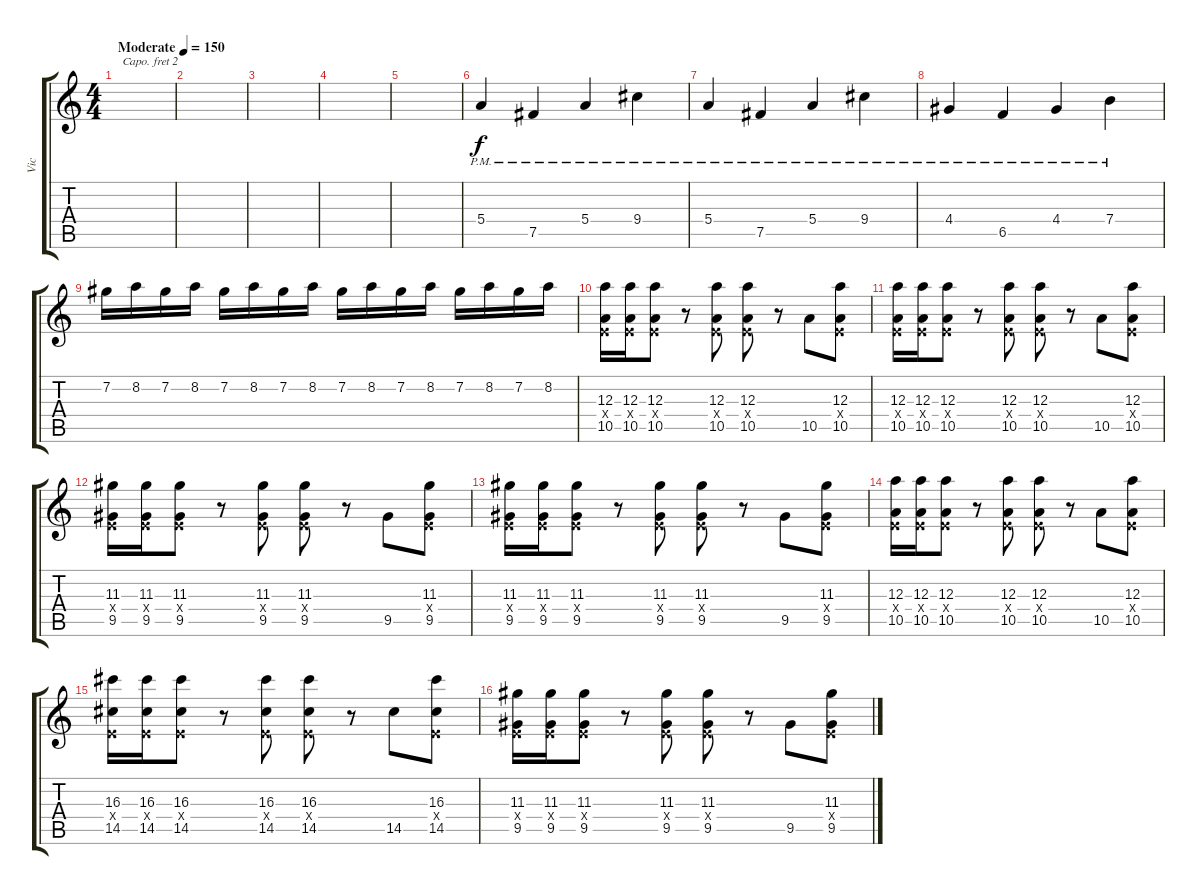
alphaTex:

\track ("Vic" "Vic") {instrument distortionguitar}
\staff {score tabs}
\capo 2
\tuning (E4 B3 G3 D3 A2 D2) {hide}
\ts (4 4)
\tempo (150 "Moderate")
\clef g2
\ks c
|
|
|
|
|
5.4{pm}.4 7.5{pm}.4 5.4{pm}.4 9.4{pm}.4 |
5.4{pm}.4 7.5{pm}.4 5.4{pm}.4 9.4{pm}.4 |
4.4{pm}.4 6.5{pm}.4 4.4{pm}.4 7.4{pm}.4 |
7.2.16 8.2.16 7.2.16 8.2.16 7.2.16 8.2.16 7.2.16 8.2.16 7.2.16 8.2.16 7.2.16 8.2.16 7.2.16 8.2.16 7.2.16 8.2.16 |
(12.3 0.4{x} 10.5).16 (12.3 0.4{x} 10.5).16 (12.3 0.4{x} 10.5).8 r.8 (12.3 0.4{x} 10.5).8 (12.3 0.4{x} 10.5).8 r.8 10.5.8 (12.3 0.4{x} 10.5).8 |
(12.3 0.4{x} 10.5).16 (12.3 0.4{x} 10.5).16 (12.3 0.4{x} 10.5).8 r.8 (12.3 0.4{x} 10.5).8 (12.3 0.4{x} 10.5).8 r.8 10.5.8 (12.3 0.4{x} 10.5).8 |
(11.3 0.4{x} 9.5).16 (11.3 0.4{x} 9.5).16 (11.3 0.4{x} 9.5).8 r.8 (11.3 0.4{x} 9.5).8 (11.3 0.4{x} 9.5).8 r.8 9.5.8 (11.3 0.4{x} 9.5).8 |
(11.3 0.4{x} 9.5).16 (11.3 0.4{x} 9.5).16 (11.3 0.4{x} 9.5).8 r.8 (11.3 0.4{x} 9.5).8 (11.3 0.4{x} 9.5).8 r.8 9.5.8 (11.3 0.4{x} 9.5).8 |
(12.3 0.4{x} 10.5).16 (12.3 0.4{x} 10.5).16 (12.3 0.4{x} 10.5).8 r.8 (12.3 0.4{x} 10.5).8 (12.3 0.4{x} 10.5).8 r.8 10.5.8 (12.3 0.4{x} 10.5).8 |
(16.3 0.4{x} 14.5).16 (16.3 0.4{x} 14.5).16 (16.3 0.4{x} 14.5).8 r.8 (16.3 0.4{x} 14.5).8 (16.3 0.4{x} 14.5).8 r.8 14.5.8 (16.3 0.4{x} 14.5).8 |
(11.3 0.4{x} 9.5).16 (11.3 0.4{x} 9.5).16 (11.3 0.4{x} 9.5).8 r.8 (11.3 0.4{x} 9.5).8 (11.3 0.4{x} 9.5).8 r.8 9.5.8 (11.3 0.4{x} 9.5).8
